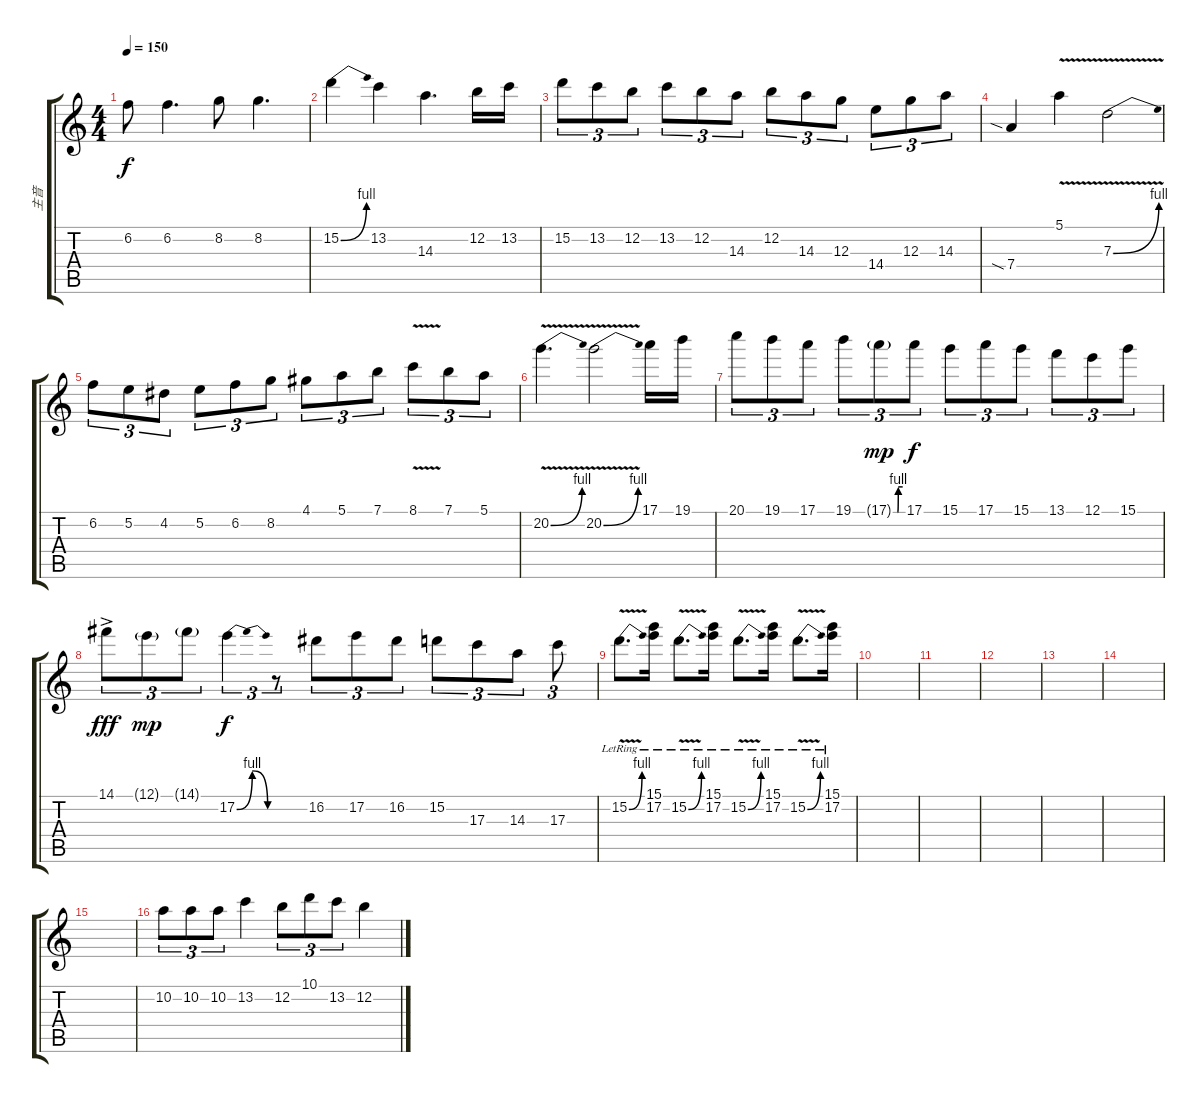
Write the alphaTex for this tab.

\track ("主音" "主音") {instrument overdrivenguitar}
\staff {score tabs}
\tuning (E4 B3 G3 D3 A2 E2) {hide}
\ts (4 4)
\tempo 150
\clef g2
\ks c
6.2.8{dy f} 6.2.4{d} 8.2.8 8.2.4{d} |
15.2{be (bend 0 0 60 4)}.4 13.2.4 14.3.4{d} 12.2.16 13.2.16 |
15.2.8{tu (3 2)} 13.2.8{tu (3 2)} 12.2.8{tu (3 2)} 13.2.8{tu (3 2)} 12.2.8{tu (3 2)} 14.3.8{tu (3 2)} 12.2.8{tu (3 2)} 14.3.8{tu (3 2)} 12.3.8{tu (3 2)} 14.4.8{tu (3 2)} 12.3.8{tu (3 2)} 14.3.8{tu (3 2)} |
7.4{sia}.4 5.1{v}.4 7.3{be (bend 0 0 60 4) v}.2 |
6.2.8{tu (3 2)} 5.2.8{tu (3 2)} 4.2.8{tu (3 2)} 5.2.8{tu (3 2)} 6.2.8{tu (3 2)} 8.2.8{tu (3 2)} 4.1.8{tu (3 2)} 5.1.8{tu (3 2)} 7.1.8{tu (3 2)} 8.1{v}.8{tu (3 2)} 7.1.8{tu (3 2)} 5.1.8{tu (3 2)} |
20.2{be (bend 0 0 60 4) v}.4{d} 20.2{be (bend 0 0 60 4) v}.2 17.1.16 19.1.16 |
20.1.8{tu (3 2)} 19.1.8{tu (3 2)} 17.1.8{tu (3 2)} 19.1.8{tu (3 2)} 17.1{be (custom 0 0 28 0 32 4 60 4) g}.8{tu (3 2) dy mp} 17.1.8{tu (3 2) dy f} 15.1.8{tu (3 2)} 17.1.8{tu (3 2)} 15.1.8{tu (3 2)} 13.1.8{tu (3 2)} 12.1.8{tu (3 2)} 15.1.8{tu (3 2)} |
14.1{ac}.8{tu (3 2) dy fff} 12.1{g}.8{tu (3 2) dy mp} 14.1{g}.8{tu (3 2)} 17.2{be (bendrelease 0 0 31 4 31 4 60 0)}.4{tu (3 2) dy f} r.8{tu (3 2)} 16.2.8{tu (3 2)} 17.2.8{tu (3 2)} 16.2.8{tu (3 2)} 15.2.8{tu (3 2)} 17.3.8{tu (3 2)} 14.3.8{tu (3 2)} 17.3.8{tu (3 2)} |
15.2{be (bend 0 0 60 4) v lr}.8{d} (15.1{lr} 17.2{lr}).16 15.2{be (bend 0 0 60 4) v lr}.8{d} (15.1{lr} 17.2{lr}).16 15.2{be (bend 0 0 60 4) v lr}.8{d} (15.1{lr} 17.2{lr}).16 15.2{be (bend 0 0 60 4) v lr}.8{d} (15.1{lr} 17.2{lr}).16 |
|
|
|
|
|
|
10.2.8{tu (3 2)} 10.2.8{tu (3 2)} 10.2.8{tu (3 2)} 13.2.4 12.2.8{tu (3 2)} 10.1.8{tu (3 2)} 13.2.8{tu (3 2)} 12.2.4
